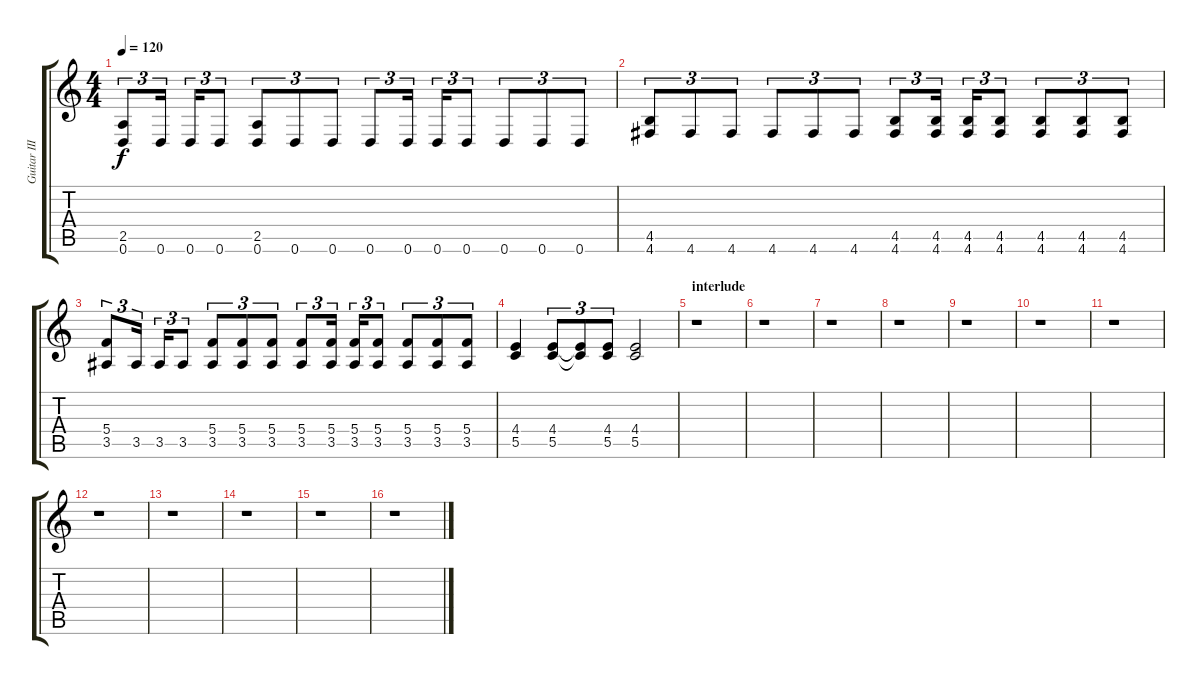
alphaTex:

\track ("Guitar III" "Guitar III") {instrument distortionguitar}
\staff {score tabs}
\tuning (D4 A3 F3 C3 G2 D2) {hide}
\ts (4 4)
\tempo 120
\clef g2
\ks c
(2.5 0.6).8{tu (3 2) dy f} 0.6.16{tu (3 2)} 0.6.16{tu (3 2)} 0.6.8{tu (3 2)} (2.5 0.6).8{tu (3 2)} 0.6.8{tu (3 2)} 0.6.8{tu (3 2)} 0.6.8{tu (3 2)} 0.6.16{tu (3 2)} 0.6.16{tu (3 2)} 0.6.8{tu (3 2)} 0.6.8{tu (3 2)} 0.6.8{tu (3 2)} 0.6.8{tu (3 2)} |
(4.5 4.6).8{tu (3 2)} 4.6.8{tu (3 2)} 4.6.8{tu (3 2)} 4.6.8{tu (3 2)} 4.6.8{tu (3 2)} 4.6.8{tu (3 2)} (4.5 4.6).8{tu (3 2)} (4.5 4.6).16{tu (3 2)} (4.5 4.6).16{tu (3 2)} (4.5 4.6).8{tu (3 2)} (4.5 4.6).8{tu (3 2)} (4.5 4.6).8{tu (3 2)} (4.5 4.6).8{tu (3 2)} |
(5.4 3.5).8{tu (3 2)} 3.5.16{tu (3 2)} 3.5.16{tu (3 2)} 3.5.8{tu (3 2)} (5.4 3.5).8{tu (3 2)} (5.4 3.5).8{tu (3 2)} (5.4 3.5).8{tu (3 2)} (5.4 3.5).8{tu (3 2)} (5.4 3.5).16{tu (3 2)} (5.4 3.5).16{tu (3 2)} (5.4 3.5).8{tu (3 2)} (5.4 3.5).8{tu (3 2)} (5.4 3.5).8{tu (3 2)} (5.4 3.5).8{tu (3 2)} |
(4.4 5.5).4 (4.4 5.5).8{tu (3 2)} (4.4{t} 5.5{t}).8{tu (3 2)} (4.4 5.5).8{tu (3 2)} (4.4 5.5).2 |
\section ("" "interlude")
r.1 |
r.1 |
r.1 |
r.1 |
r.1 |
r.1 |
r.1 |
r.1 |
r.1 |
r.1 |
r.1 |
r.1
